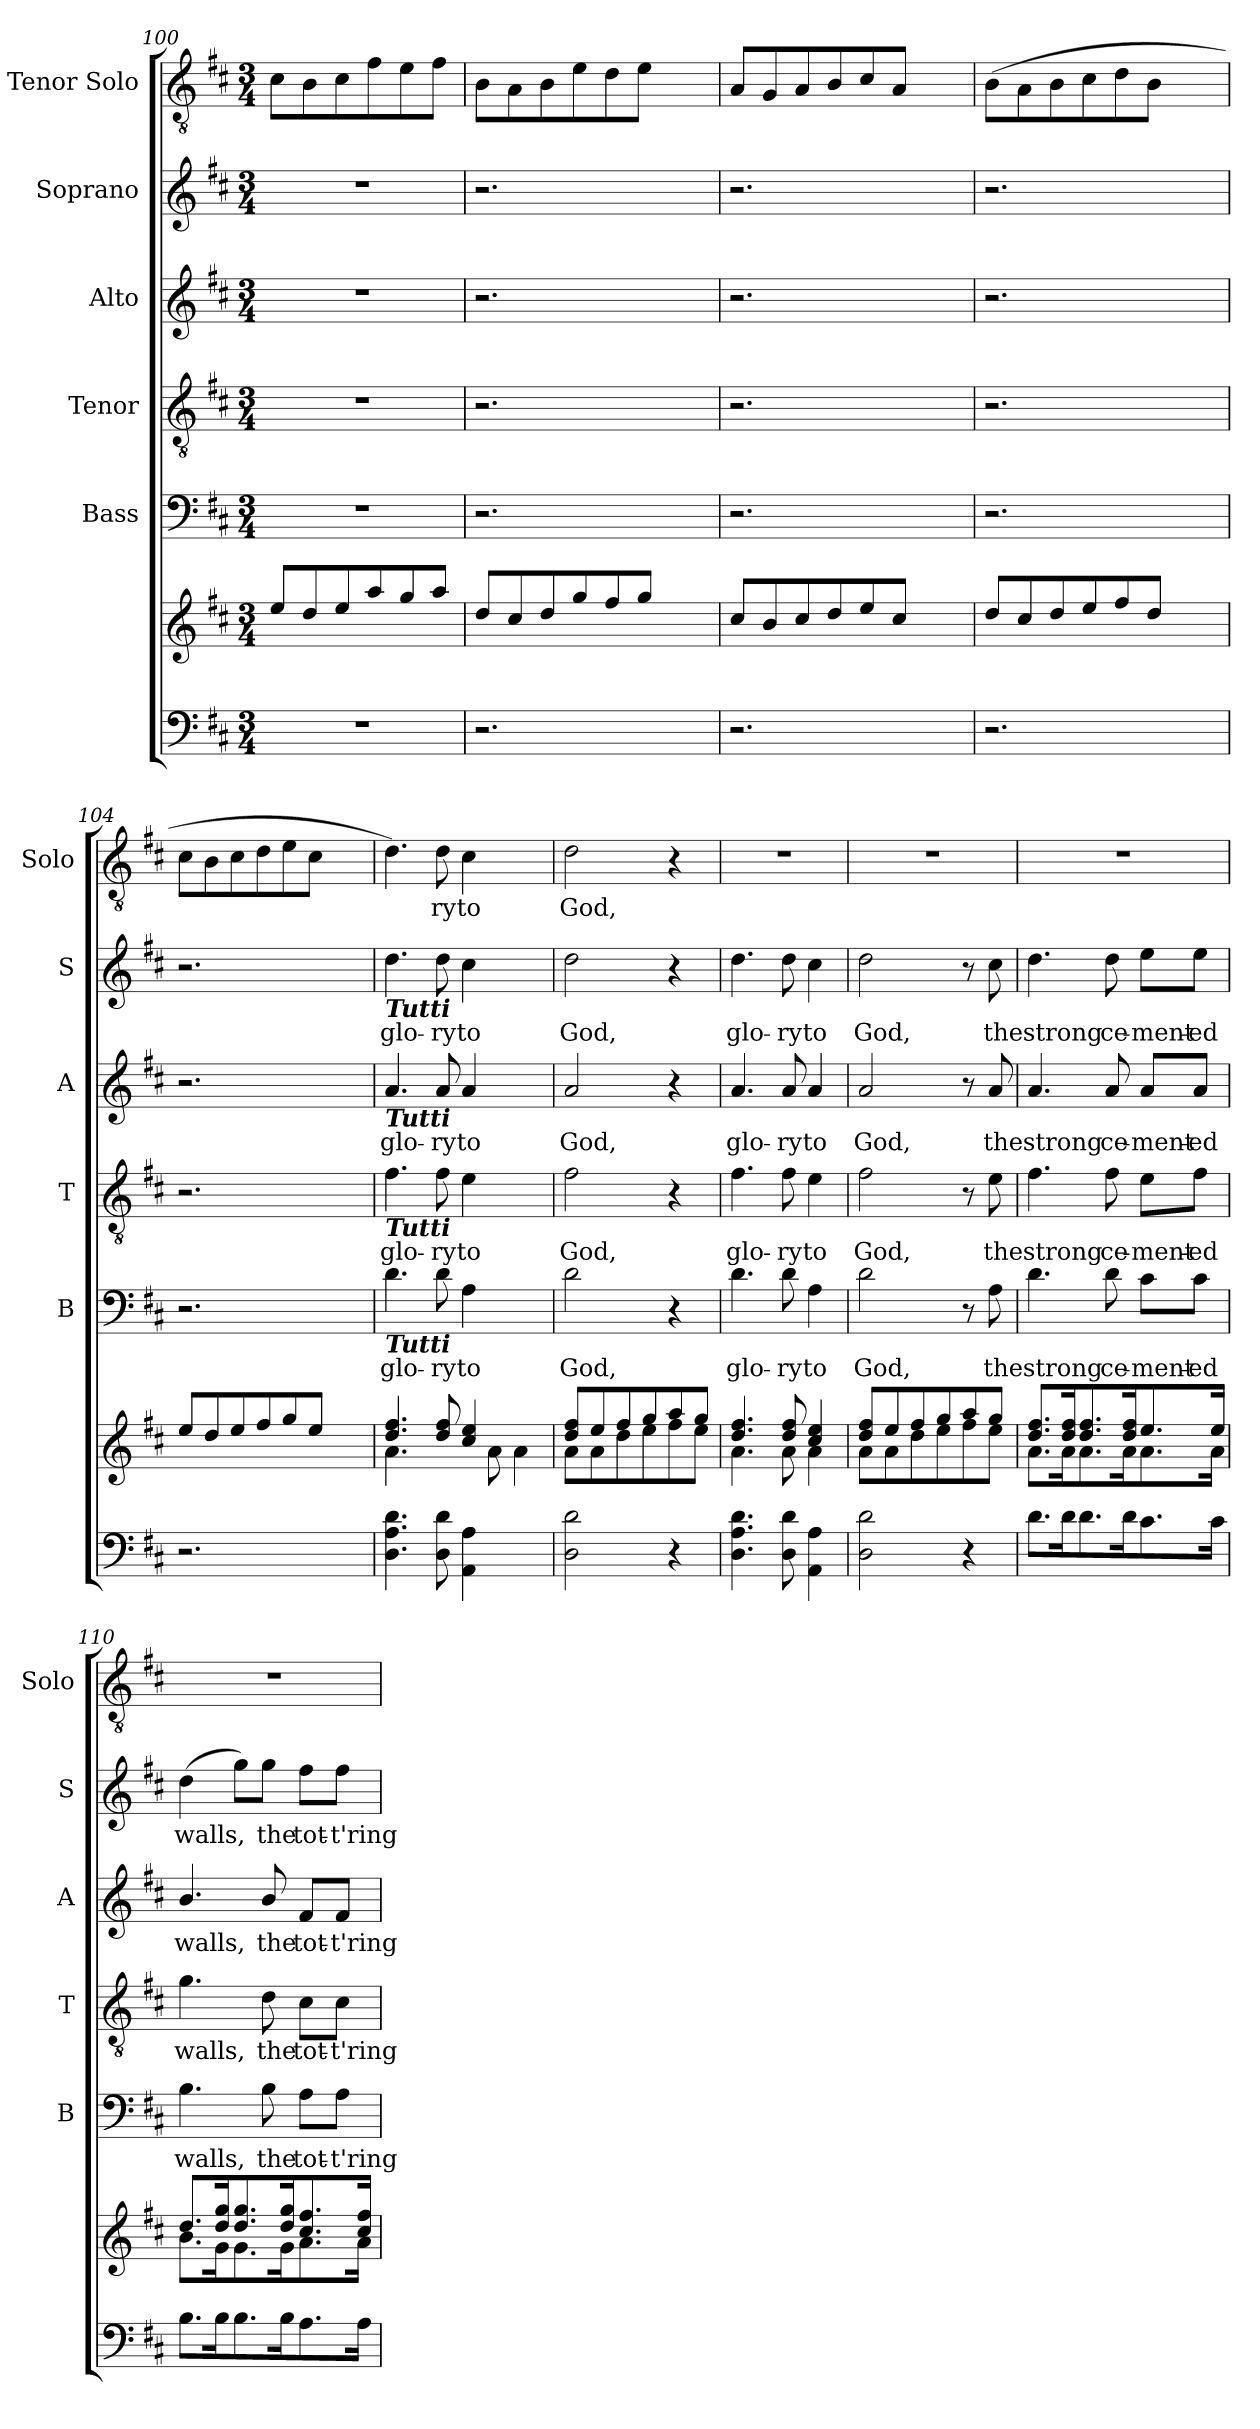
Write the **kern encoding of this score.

**kern	**kern	**kern	**text	**kern	**text	**kern	**text	**kern	**text	**kern	**text
*part7	*part6	*part5	*part5	*part4	*part4	*part3	*part3	*part2	*part2	*part1	*part1
*staff7	*staff6	*staff5	*staff5	*staff4	*staff4	*staff3	*staff3	*staff2	*staff2	*staff1	*staff1
*	*	*I"Bass	*	*I"Tenor	*	*I"Alto	*	*I"Soprano	*	*I"Tenor Solo	*
*	*	*I'B	*	*I'T	*	*I'A	*	*I'S	*	*I'Solo	*
*clefF4	*clefG2	*clefF4	*	*clefGv2	*	*clefG2	*	*clefG2	*	*clefGv2	*
*k[f#c#]	*k[f#c#]	*k[f#c#]	*	*k[f#c#]	*	*k[f#c#]	*	*k[f#c#]	*	*k[f#c#]	*
*D:	*D:	*D:	*	*D:	*	*D:	*	*D:	*	*D:	*
*M3/4	*M3/4	*M3/4	*	*M3/4	*	*M3/4	*	*M3/4	*	*M3/4	*
=100	=100	=100	=100	=100	=100	=100	=100	=100	=100	=100	=100
*	*^	*	*	*	*	*	*	*	*	*	*
2.r	8ee/L	2.ryy	2.r	.	2.r	.	2.r	.	2.r	.	8c#\L	.
.	8dd/	.	.	.	.	.	.	.	.	.	8B\	.
.	8ee/	.	.	.	.	.	.	.	.	.	8c#\	.
.	8aa/	.	.	.	.	.	.	.	.	.	8f#\	.
.	8gg/	.	.	.	.	.	.	.	.	.	8e\	.
.	8aa/J	.	.	.	.	.	.	.	.	.	8f#\J	.
=101	=101	=101	=101	=101	=101	=101	=101	=101	=101	=101	=101	=101
2.r	8dd/L	2.ryy	2.r	.	2.r	.	2.r	.	2.r	.	8B\L	.
.	8cc#/	.	.	.	.	.	.	.	.	.	8A\	.
.	8dd/	.	.	.	.	.	.	.	.	.	8B\	.
.	8gg/	.	.	.	.	.	.	.	.	.	8e\	.
.	8ff#/	.	.	.	.	.	.	.	.	.	8d\	.
.	8gg/J	.	.	.	.	.	.	.	.	.	8e\J	.
4ryy	4ryy	4ryy	4ryy	.	4ryy	.	4ryy	.	4ryy	.	4ryy	.
=102	=102	=102	=102	=102	=102	=102	=102	=102	=102	=102	=102	=102
2.r	8cc#/L	2.ryy	2.r	.	2.r	.	2.r	.	2.r	.	8A/L	.
.	8b/	.	.	.	.	.	.	.	.	.	8G/	.
.	8cc#/	.	.	.	.	.	.	.	.	.	8A/	.
.	8dd/	.	.	.	.	.	.	.	.	.	8B/	.
.	8ee/	.	.	.	.	.	.	.	.	.	8c#/	.
.	8cc#/J	.	.	.	.	.	.	.	.	.	8A/J	.
4ryy	4ryy	4ryy	4ryy	.	4ryy	.	4ryy	.	4ryy	.	4ryy	.
!!LO:LB:g=z
=103	=103	=103	=103	=103	=103	=103	=103	=103	=103	=103	=103	=103
2.r	8dd/L	2.ryy	2.r	.	2.r	.	2.r	.	2.r	.	(>8B\L	.
.	8cc#/	.	.	.	.	.	.	.	.	.	8A\	.
.	8dd/	.	.	.	.	.	.	.	.	.	8B\	.
.	8ee/	.	.	.	.	.	.	.	.	.	8c#\	.
.	8ff#/	.	.	.	.	.	.	.	.	.	8d\	.
.	8dd/J	.	.	.	.	.	.	.	.	.	8B\J	.
4ryy	4ryy	4ryy	4ryy	.	4ryy	.	4ryy	.	4ryy	.	4ryy	.
=104	=104	=104	=104	=104	=104	=104	=104	=104	=104	=104	=104	=104
2.r	8ee/L	2.ryy	2.r	.	2.r	.	2.r	.	2.r	.	8c#\L	.
.	8dd/	.	.	.	.	.	.	.	.	.	8B\	.
.	8ee/	.	.	.	.	.	.	.	.	.	8c#\	.
.	8ff#/	.	.	.	.	.	.	.	.	.	8d\	.
.	8gg/	.	.	.	.	.	.	.	.	.	8e\	.
.	8ee/J	.	.	.	.	.	.	.	.	.	8c#\J	.
4ryy	4ryy	4ryy	4ryy	.	4ryy	.	4ryy	.	4ryy	.	4ryy	.
=105	=105	=105	=105	=105	=105	=105	=105	=105	=105	=105	=105	=105
!	!	!	!	!	!	!	!	!	!LO:TX:b:Bi:t=Tutti	!	!	!
!	!	!	!	!	!	!	!LO:TX:b:Bi:t=Tutti	!	!	!	!	!
!	!	!	!	!	!LO:TX:b:Bi:t=Tutti	!	!	!	!	!	!	!
!	!	!	!LO:TX:b:Bi:t=Tutti	!	!	!	!	!	!	!	!	!
!	!	!	!	!LO:LY:b	!	!LO:LY:b	!	!LO:LY:b	!	!LO:LY:b	!	!
4.D\ 4.A\ 4.d\	4.dd/ 4.ff#/	4.a\	4.d\	glo-	4.f#\	glo-	4.a/	glo-	4.dd\	glo-	4.d\)	.
!	!	!	!	!LO:LY:b	!	!LO:LY:b	!	!LO:LY:b	!	!LO:LY:b	!	!LO:LY:b
8D\ 8d\	8dd/ 8ff#/	4ryy	8d\	-ry	8f#\	-ry	8a/	-ry	8dd\	-ry	8d\	ry
!	!	!	!	!LO:LY:b	!	!LO:LY:b	!	!LO:LY:b	!	!LO:LY:b	!	!LO:LY:b
4AA\ 4A\	4cc#/ 4ee/	.	4A\	to	4e\	to	4a/	to	4cc#\	to	4c#\	to
.	.	8a\	.	.	.	.	.	.	.	.	.	.
4ryy	4ryy	4a\	4ryy	.	4ryy	.	4ryy	.	4ryy	.	4ryy	.
=106	=106	=106	=106	=106	=106	=106	=106	=106	=106	=106	=106	=106
!	!	!	!	!LO:LY:b	!	!LO:LY:b	!	!LO:LY:b	!	!LO:LY:b	!	!LO:LY:b
2D\ 2d\	8dd/ 8ff#/L	8a\L	2d\	God,	2f#\	God,	2a/	God,	2dd\	God,	2d\	God,
.	8ee/	8a\	.	.	.	.	.	.	.	.	.	.
.	8ff#/	8dd\	.	.	.	.	.	.	.	.	.	.
.	8gg/	8ee\	.	.	.	.	.	.	.	.	.	.
4r	8aa/	8ff#\	4r	.	4r	.	4r	.	4r	.	4r	.
.	8gg/J	8ee\J	.	.	.	.	.	.	.	.	.	.
=107	=107	=107	=107	=107	=107	=107	=107	=107	=107	=107	=107	=107
!	!	!	!	!LO:LY:b	!	!LO:LY:b	!	!LO:LY:b	!	!LO:LY:b	!	!
4.D\ 4.A\ 4.d\	4.dd/ 4.ff#/	4.a\	4.d\	glo-	4.f#\	glo-	4.a/	glo-	4.dd\	glo-	2.r	.
!	!	!	!	!LO:LY:b	!	!LO:LY:b	!	!LO:LY:b	!	!LO:LY:b	!	!
8D\ 8d\	8dd/ 8ff#/	8a\	8d\	-ry	8f#\	-ry	8a/	-ry	8dd\	-ry	.	.
!	!	!	!	!LO:LY:b	!	!LO:LY:b	!	!LO:LY:b	!	!LO:LY:b	!	!
4AA\ 4A\	4cc#/ 4ee/	4a\	4A\	to	4e\	to	4a/	to	4cc#\	to	.	.
=108	=108	=108	=108	=108	=108	=108	=108	=108	=108	=108	=108	=108
!	!	!	!	!LO:LY:b	!	!LO:LY:b	!	!LO:LY:b	!	!LO:LY:b	!	!
2D\ 2d\	8dd/ 8ff#/L	8a\L	2d\	God,	2f#\	God,	2a/	God,	2dd\	God,	2.r	.
.	8ee/	8a\	.	.	.	.	.	.	.	.	.	.
.	8ff#/	8dd\	.	.	.	.	.	.	.	.	.	.
.	8gg/	8ee\	.	.	.	.	.	.	.	.	.	.
4r	8aa/	8ff#\	8r	.	8r	.	8r	.	8r	.	.	.
!	!	!	!	!LO:LY:b	!	!LO:LY:b	!	!LO:LY:b	!	!LO:LY:b	!	!
.	8gg/J	8ee\J	8A\	the	8e\	the	8a/	the	8cc#\	the	.	.
=109	=109	=109	=109	=109	=109	=109	=109	=109	=109	=109	=109	=109
!	!	!	!	!LO:LY:b	!	!LO:LY:b	!	!LO:LY:b	!	!LO:LY:b	!	!
8.d\L	8.dd/ 8.ff#/L	8.a\L	4.d\	strong	4.f#\	strong	4.a/	strong	4.dd\	strong	2.r	.
16d\k	16dd/ 16ff#/k	16a\k	.	.	.	.	.	.	.	.	.	.
8.d\	8.dd/ 8.ff#/	8.a\	.	.	.	.	.	.	.	.	.	.
!	!	!	!	!LO:LY:b	!	!LO:LY:b	!	!LO:LY:b	!	!LO:LY:b	!	!
.	.	.	8d\	ce-	8f#\	ce-	8a/	ce-	8dd\	ce-	.	.
16d\k	16dd/ 16ff#/k	16a\k	.	.	.	.	.	.	.	.	.	.
!	!	!	!	!LO:LY:b	!	!LO:LY:b	!	!LO:LY:b	!	!LO:LY:b	!	!
8.c#\	8.ee/	8.a\	8c#\L	-ment-	8e\L	-ment-	8a/L	-ment-	8ee\L	-ment-	.	.
!	!	!	!	!LO:LY:b	!	!LO:LY:b	!	!LO:LY:b	!	!LO:LY:b	!	!
.	.	.	8c#\J	-ed	8f#\J	-ed	8a/J	-ed	8ee\J	-ed	.	.
16c#\Jk	16ee/Jk	16a\Jk	.	.	.	.	.	.	.	.	.	.
!!LO:LB:g=z
=110	=110	=110	=110	=110	=110	=110	=110	=110	=110	=110	=110	=110
!	!	!	!	!LO:LY:b	!	!LO:LY:b	!	!LO:LY:b	!	!LO:LY:b	!	!
8.B\L	8.dd/L	8.b\L	4.B\	walls,	4.g\	walls,	4.b/	walls,	(>4dd\	walls,	2.r	.
16B\k	16dd/ 16gg/k	16g\k	.	.	.	.	.	.	.	.	.	.
8.B\	8.dd/ 8.gg/	8.g\	.	.	.	.	.	.	8gg\L)	.	.	.
!	!	!	!	!LO:LY:b	!	!LO:LY:b	!	!LO:LY:b	!	!LO:LY:b	!	!
.	.	.	8B\	the	8d\	the	8b/	the	8gg\J	the	.	.
16B\k	16dd/ 16gg/k	16g\k	.	.	.	.	.	.	.	.	.	.
!	!	!	!	!LO:LY:b	!	!LO:LY:b	!	!LO:LY:b	!	!LO:LY:b	!	!
8.A\	8.cc#/ 8.ff#/	8.a\	8A\L	tot-	8c#\L	tot-	8f#/L	tot-	8ff#\L	tot-	.	.
!	!	!	!	!LO:LY:b	!	!LO:LY:b	!	!LO:LY:b	!	!LO:LY:b	!	!
.	.	.	8A\J	-t'ring	8c#\J	-t'ring	8f#/J	-t'ring	8ff#\J	-t'ring	.	.
16A\Jk	16cc#/ 16ff#/Jk	16a\Jk	.	.	.	.	.	.	.	.	.	.
*	*v	*v	*	*	*	*	*	*	*	*	*	*
=	=	=	=	=	=	=	=	=	=	=	=
*-	*-	*-	*-	*-	*-	*-	*-	*-	*-	*-	*-
